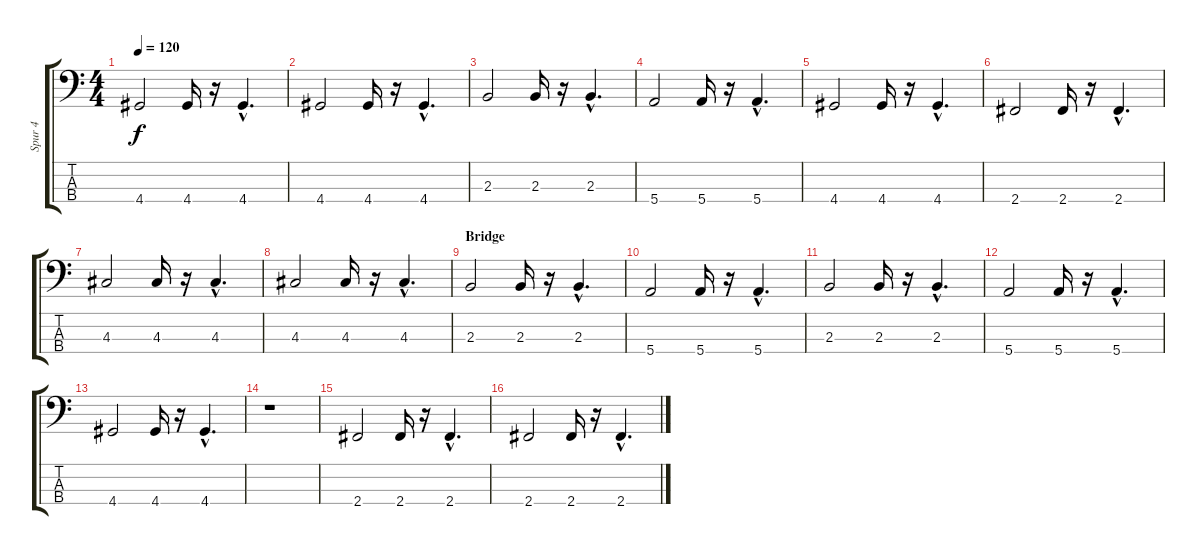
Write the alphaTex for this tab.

\track ("Spur 4" "Spur 4") {instrument electricbasspick}
\staff {score tabs}
\tuning (G2 D2 A1 E1) {hide}
\ts (4 4)
\tempo 120
\clef f4
\ks c
4.4.2{dy f} 4.4.16 r.16 4.4{hac}.4{d} |
4.4.2 4.4.16 r.16 4.4{hac}.4{d} |
2.3.2 2.3.16 r.16 2.3{hac}.4{d} |
5.4.2 5.4.16 r.16 5.4{hac}.4{d} |
4.4.2 4.4.16 r.16 4.4{hac}.4{d} |
2.4.2 2.4.16 r.16 2.4{hac}.4{d} |
4.3.2 4.3.16 r.16 4.3{hac}.4{d} |
4.3.2 4.3.16 r.16 4.3{hac}.4{d} |
\section ("" "Bridge")
2.3.2 2.3.16 r.16 2.3{hac}.4{d} |
5.4.2 5.4.16 r.16 5.4{hac}.4{d} |
2.3.2 2.3.16 r.16 2.3{hac}.4{d} |
5.4.2 5.4.16 r.16 5.4{hac}.4{d} |
4.4.2 4.4.16 r.16 4.4{hac}.4{d} |
r.1 |
2.4.2 2.4.16 r.16 2.4{hac}.4{d} |
2.4.2 2.4.16 r.16 2.4{hac}.4{d}
